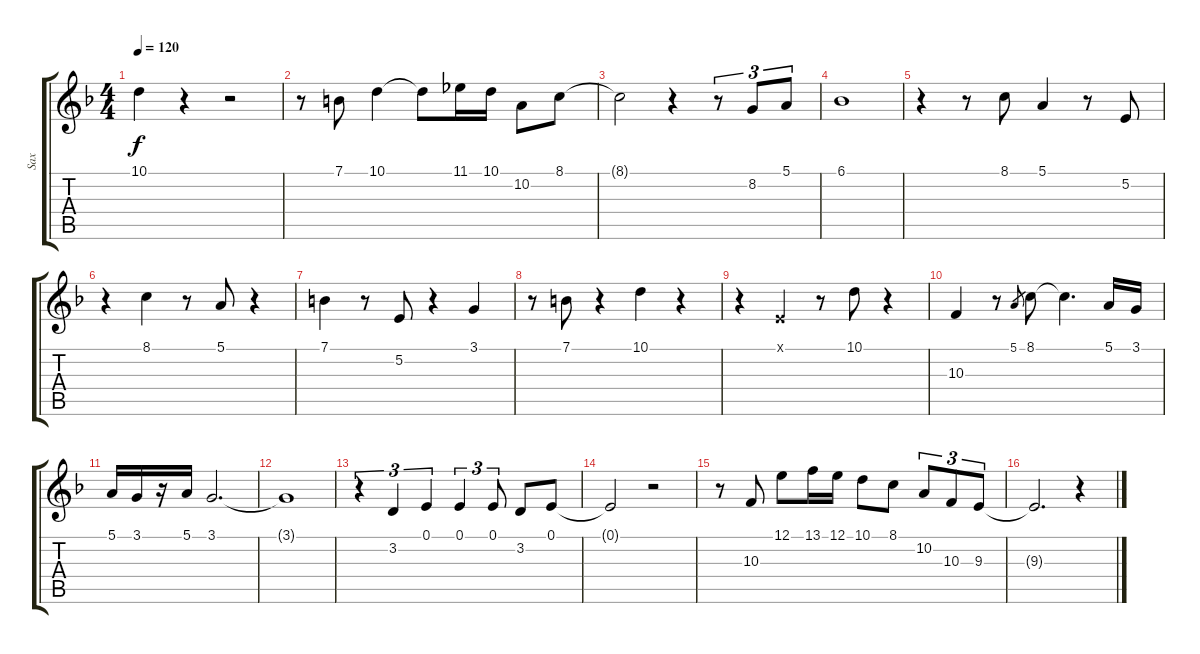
\track ("Sax" "Sax") {instrument tenorsax}
\staff {score tabs}
\tuning (E4 B3 G3 D3 A2 E2) {hide}
\ts (4 4)
\tempo 120
\clef g2
\ks f
10.1{t}.4{dy f} r.4 r.2 |
r.8 7.1.8 10.1.4 10.1{t}.8 11.1.16 10.1.16 10.2.8 8.1.8 |
8.1{t}.2 r.4 r.8{tu (3 2)} 8.2.8{tu (3 2)} 5.1.8{tu (3 2)} |
6.1.1 |
r.4 r.8 8.1.8 5.1.4 r.8 5.2.8 |
r.4 8.1.4 r.8 5.1.8 r.4 |
7.1.4 r.8 5.2.8 r.4 3.1.4 |
r.8 7.1.8 r.4 10.1.4 r.4 |
r.4 0.1{x}.4 r.8 10.1.8 r.4 |
10.3.4 r.8 5.1.8{gr} 8.1.8 8.1{t}.4{d} 5.1.16 3.1.16 |
5.1.16 3.1.16 r.16 5.1.16 3.1.2{d} |
3.1{t}.1 |
r.4{tu (3 2)} 3.2.4{tu (3 2)} 0.1.4{tu (3 2)} 0.1.4{tu (3 2)} 0.1.8{tu (3 2)} 3.2.8 0.1.8 |
0.1{t}.2 r.2 |
r.8 10.3.8 12.1.8 13.1.16 12.1.16 10.1.8 8.1.8 10.2.8{tu (3 2)} 10.3.8{tu (3 2)} 9.3.8{tu (3 2)} |
9.3{t}.2{d} r.4
